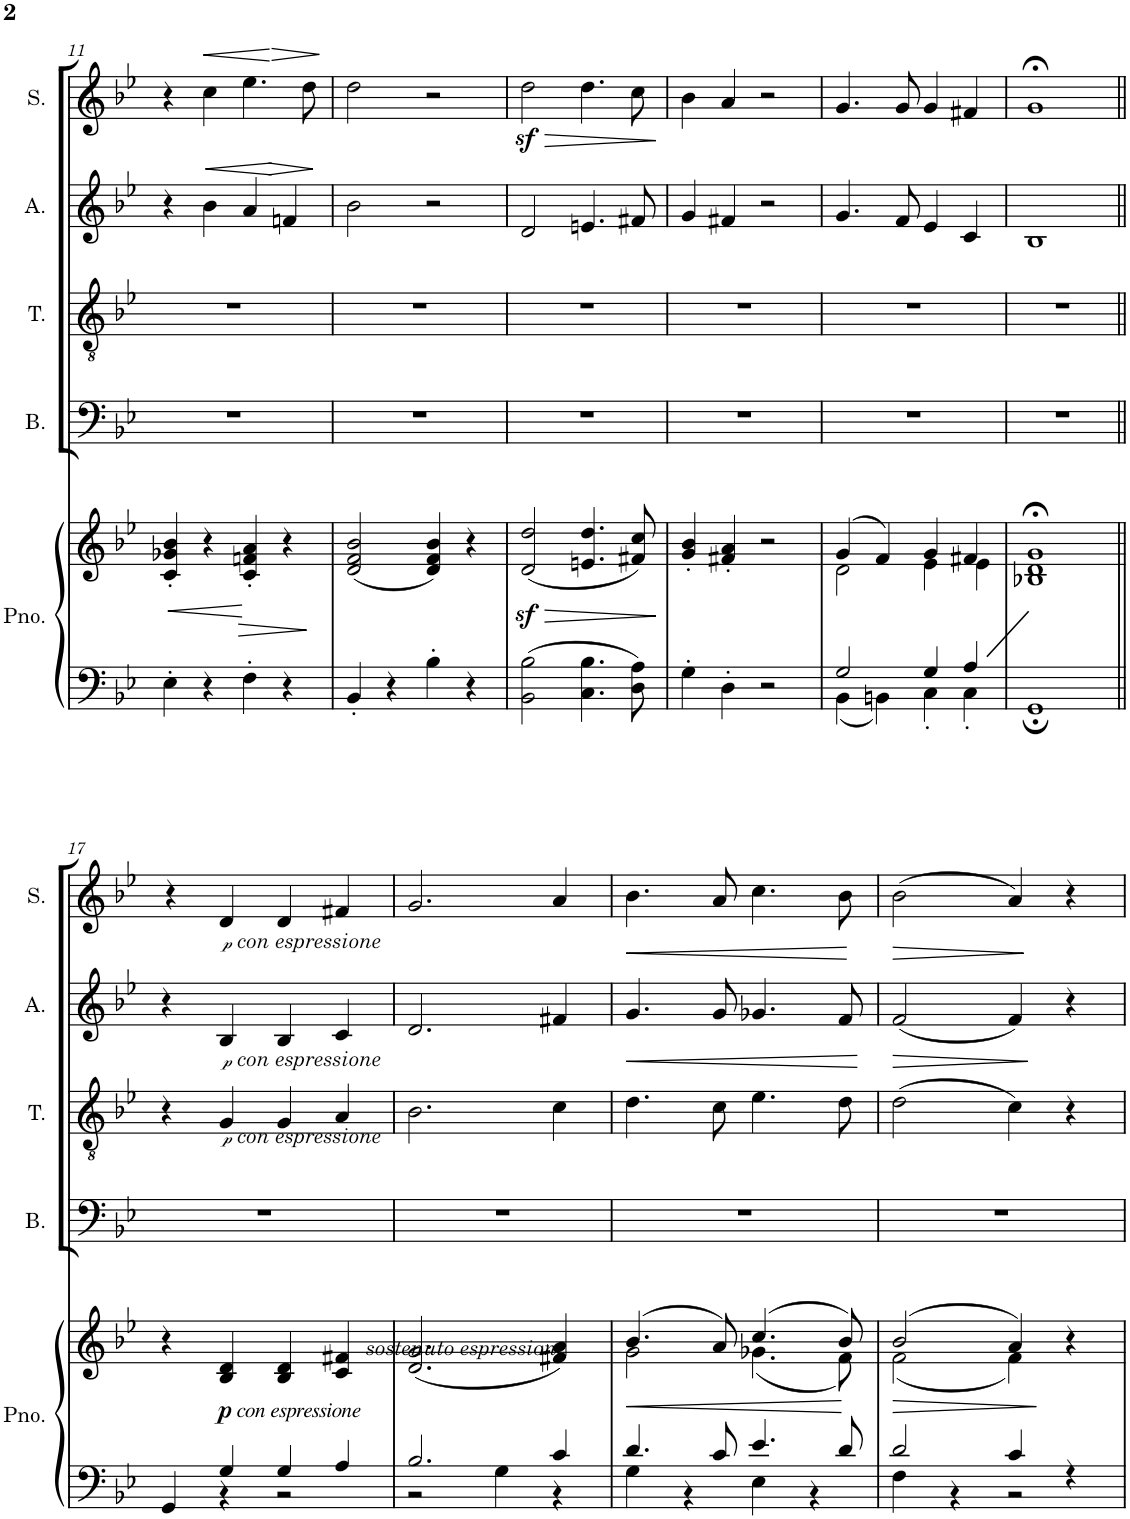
**kern	**kern	**dynam	**kern	**kern	**kern	**dynam	**kern	**dynam
*part5	*part5	*part5	*part4	*part3	*part2	*part2	*part1	*part1
*staff6	*staff5	*staff5/6	*staff4	*staff3	*staff2	*staff2	*staff1	*staff1
*I"Piano	*	*	*I"Bass	*I"Tenor	*I"Alto	*	*I"Soprano	*
*I'Pno.	*	*	*I'B.	*I'T.	*I'A.	*	*I'S.	*
!!LO:PB:g=z
*clefF4	*clefG2	*	*clefF4	*clefGv2	*clefG2	*	*clefG2	*
*k[b-e-]	*k[b-e-]	*	*k[b-e-]	*k[b-e-]	*k[b-e-]	*	*k[b-e-]	*
*M4/4	*M4/4	*	*M4/4	*M4/4	*M4/4	*	*M4/4	*
=11	=11	=11	=11	=11	=11	=11	=11	=11
!	!	!LO:HP:b	!	!	!	!	!	!
4E-'\	4c/' 4g-X/' 4b-/'	<	1r	1r	4r	.	4r	.
!	!	!	!	!	!	!LO:HP:b	!	!LO:HP:b
4r	4r	.	.	.	4b-\	<	4cc\	<
!	!	!	!	!	!	!LO:HP:b	!	!LO:HP:b
4F'\	4c/' 4fn/' 4a/'	.	.	.	4a/	>	4.ee-\	>
4r	4r	.	.	.	4fn/	.	.	.
.	.	.	.	.	.	.	8dd\	.
.	.	[	.	.	.	[ ]	.	[ ]
=12	=12	=12	=12	=12	=12	=12	=12	=12
4BB-'/	(2d/ 2f/ 2b-/	.	1r	1r	2b-\	.	2dd\	.
4r	.	.	.	.	.	.	.	.
4B-'\	4d/ 4f/ 4b-/)	.	.	.	2r	.	2r	.
4r	4r	.	.	.	.	.	.	.
=13	=13	=13	=13	=13	=13	=13	=13	=13
!	!	!LO:HP:b	!	!	!	!	!	!LO:HP:b
2BB-\ 2B-\	(2d/z< 2dd/z<	>	1r	1r	2d/	.	2ddz<\	>
4.C\ 4.B-\	4.en/ 4.dd/	.	.	.	4.en/	.	4.dd\	.
8D\ 8A\	8f#X/ 8cc/)	.	.	.	8f#X/	.	8cc\	.
.	.	]	.	.	.	.	.	]
=14	=14	=14	=14	=14	=14	=14	=14	=14
4G'\	4g/' 4b-/'	.	1r	1r	4g/	.	4b-\	.
4D'\	4f#X/' 4a/'	.	.	.	4f#X/	.	4a/	.
2r	2r	.	.	.	2r	.	2r	.
=15	=15	=15	=15	=15	=15	=15	=15	=15
*^	*^	*	*	*	*	*	*	*
2G/	4BB-\	(4g/	2d\	.	1r	1r	4.g/	.	4.g/	.
.	4BBn\	4f/)	.	.	.	.	.	.	.	.
.	.	.	.	.	.	.	8f/	.	8g/	.
4G/	4C'\	4g/	4e-\	.	.	.	4e-/	.	4g/	.
4A/	4C'\	4f#X/	4e-\	.	.	.	4c/	.	4f#X/	.
=16	=16	=16	=16	=16	=16	=16	=16	=16	=16	=16
1ryy	1GG;	1g;<	1B-X 1d	.	1r	1r	1B-	.	1g;<	.
*	*	*v	*v	*	*	*	*	*	*	*
!!LO:LB:g=z
=17||	=17||	=17||	=17||	=17||	=17||	=17||	=17||	=17||	=17||
4GG/	4ryy	4r	.	1r	4r	4r	.	4r	.
!	!	!	!	!	!	!	!	!LO:TX:b:i:t= con espressione	!
!	!	!	!	!	!	!LO:TX:b:i:t= con espressione	!	!	!
!	!	!	!	!	!LO:TX:b:i:t= con espressione	!	!	!	!
!	!	!LO:TX:b:i:t=sostenuto espressione	!	!	!	!	!	!	!
!	!	!	!LO:DY:b	!	!	!	!	!	!
!	!	!	!LO:DY:n=1:b	!	!	!	!	!	!
4G/	4r	4B-/ 4d/	p other-dynamics	.	4G/	4B-/	.	4d/	.
4G/	2r	4B-/ 4d/	.	.	4G/	4B-/	.	4d/	.
4A/	.	4c/ 4f#X/	.	.	4A/	4c/	.	4f#X/	.
=18	=18	=18	=18	=18	=18	=18	=18	=18	=18
2.B-/	2r	(2.d/ 2.g/	.	1r	2.B-\	2.d/	.	2.g/	.
.	4G\	.	.	.	.	.	.	.	.
4c/	4r	4f#X/ 4a/)	.	.	4c\	4f#X/	.	4a/	.
=19	=19	=19	=19	=19	=19	=19	=19	=19	=19
!	!	!	!LO:HP:b	!	!	!	!LO:HP:b	!	!LO:HP:b
*	*	*^	*	*	*	*	*	*	*
4.d/	4G\	(4.b-/	2g\	<	1r	4.d\	4.g/	<	4.b-\	<
.	4r	.	.	.	.	.	.	.	.	.
8c/	.	8a/)	.	.	.	8c\	8g/	.	8a/	.
4.e-/	4E-\	(4.cc/	(4.g-X\	.	.	4.e-\	4.g-X/	.	4.cc\	.
.	4r	.	.	.	.	.	.	.	.	.
8d/	.	8b-/)	8f\)	.	.	8d\	8f/	.	8b-\	.
*v	*v	*	*	*	*	*	*	*	*	*
*	*v	*v	*	*	*	*	*	*	*
.	.	[	.	.	.	[	.	[
=20	=20	=20	=20	=20	=20	=20	=20	=20
*^	*	*	*	*	*	*	*	*
!	!	!	!LO:HP:b	!	!	!	!LO:HP:b	!	!LO:HP:b
*	*	*^	*	*	*	*	*	*	*
2d/	4F\	(2b-/	(2f\	>	1r	(2d\	(2f/	>	(2b-\	>
.	4r	.	.	.	.	.	.	.	.	.
4c/	2r	4a/)	4f\)	.	.	4c\)	4f/)	.	4a/)	.
4r	.	4r	4ryy	.	.	4r	4r	.	4r	.
*v	*v	*	*	*	*	*	*	*	*	*
*	*v	*v	*	*	*	*	*	*	*
.	.	]	.	.	.	]	.	]
=	=	=	=	=	=	=	=	=
*-	*-	*-	*-	*-	*-	*-	*-	*-
